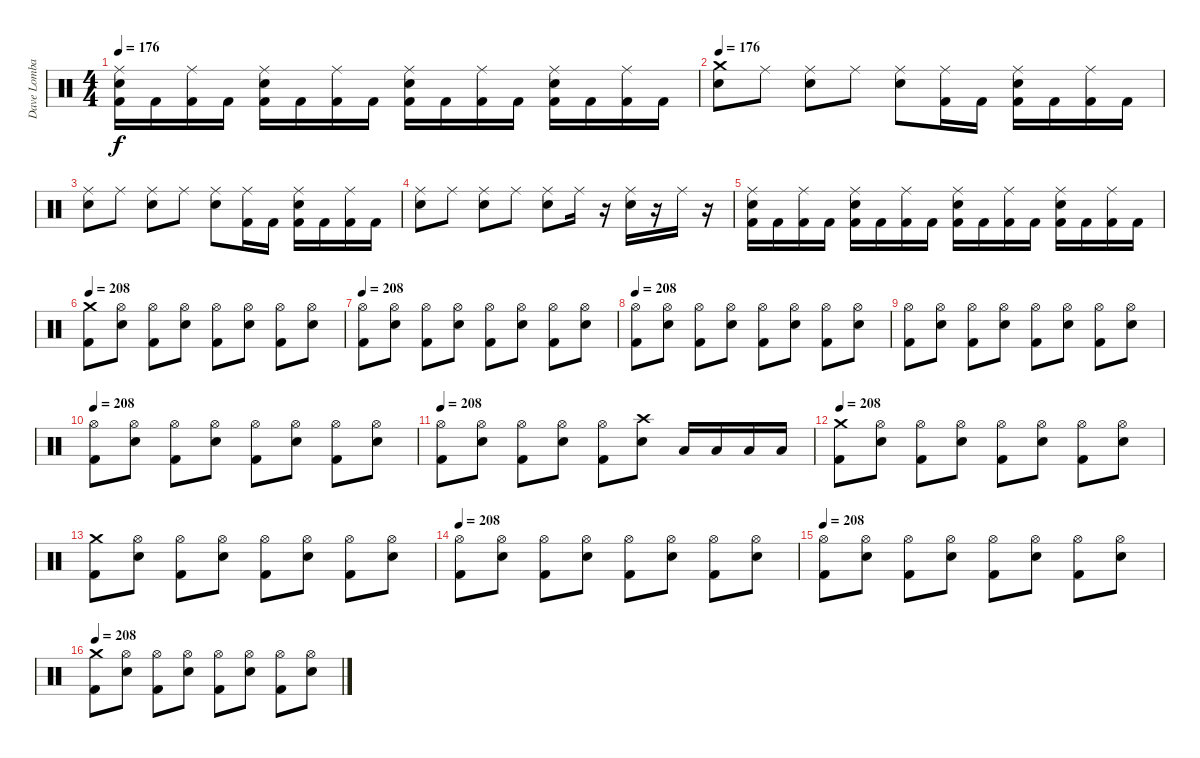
\track ("Dave Lombardo" "Dave Lomba") {instrument percussion}
\staff {score}
\articulation defaults
\ts (4 4)
\tempo 176
\clef neutral
\ks c
("Kick (hit) 2" "Electric Snare (hit)" "Ride (middle)").16{dy f} "Kick (hit) 2".16 ("Kick (hit) 2" "Ride (middle)").16 "Kick (hit) 2".16 ("Kick (hit) 2" "Electric Snare (hit)" "Ride (middle)").16 "Kick (hit) 2".16 ("Kick (hit) 2" "Ride (middle)").16 "Kick (hit) 2".16 ("Kick (hit) 2" "Electric Snare (hit)" "Ride (middle)").16 "Kick (hit) 2".16 ("Kick (hit) 2" "Ride (middle)").16 "Kick (hit) 2".16 ("Kick (hit) 2" "Electric Snare (hit)" "Ride (middle)").16 "Kick (hit) 2".16 ("Kick (hit) 2" "Ride (middle)").16 "Kick (hit) 2".16 |
\tempo 176
("Electric Snare (hit)" "Crash medium (hit)").8 "Ride (middle)".8 ("Electric Snare (hit)" "Ride (middle)").8 "Ride (middle)".8 ("Electric Snare (hit)" "Ride (middle)").8 ("Kick (hit) 2" "Ride (middle)").16 "Kick (hit) 2".16 ("Kick (hit) 2" "Electric Snare (hit)" "Ride (middle)").16 "Kick (hit) 2".16 ("Kick (hit) 2" "Ride (middle)").16 "Kick (hit) 2".16 |
("Electric Snare (hit)" "Ride (middle)").8 "Ride (middle)".8 ("Electric Snare (hit)" "Ride (middle)").8 "Ride (middle)".8 ("Electric Snare (hit)" "Ride (middle)").8 ("Kick (hit) 2" "Ride (middle)").16 "Kick (hit) 2".16 ("Kick (hit) 2" "Electric Snare (hit)" "Ride (middle)").16 "Kick (hit) 2".16 ("Kick (hit) 2" "Ride (middle)").16 "Kick (hit) 2".16 |
("Electric Snare (hit)" "Ride (middle)").8 "Ride (middle)".8 ("Electric Snare (hit)" "Ride (middle)").8 "Ride (middle)".8 ("Electric Snare (hit)" "Ride (middle)").8 "Ride (middle)".16 r.16 ("Electric Snare (hit)" "Ride (middle)").16 r.16 "Ride (middle)".16 r.16 |
("Kick (hit) 2" "Electric Snare (hit)" "Ride (middle)").16 "Kick (hit) 2".16 ("Kick (hit) 2" "Ride (middle)").16 "Kick (hit) 2".16 ("Kick (hit) 2" "Electric Snare (hit)" "Ride (middle)").16 "Kick (hit) 2".16 ("Kick (hit) 2" "Ride (middle)").16 "Kick (hit) 2".16 ("Kick (hit) 2" "Electric Snare (hit)" "Ride (middle)").16 "Kick (hit) 2".16 ("Kick (hit) 2" "Ride (middle)").16 "Kick (hit) 2".16 ("Kick (hit) 2" "Electric Snare (hit)" "Ride (middle)").16 "Kick (hit) 2".16 ("Kick (hit) 2" "Ride (middle)").16 "Kick (hit) 2".16 |
\tempo 208
("Crash medium (hit)" "Kick (hit) 2").8 ("Electric Snare (hit)" "Hi-Hat (open)").8 ("Kick (hit) 2" "Hi-Hat (open)").8 ("Electric Snare (hit)" "Hi-Hat (open)").8 ("Kick (hit) 2" "Hi-Hat (open)").8 ("Electric Snare (hit)" "Hi-Hat (open)").8 ("Kick (hit) 2" "Hi-Hat (open)").8 ("Electric Snare (hit)" "Hi-Hat (open)").8 |
\tempo 208
("Hi-Hat (open)" "Kick (hit) 2").8 ("Electric Snare (hit)" "Hi-Hat (open)").8 ("Kick (hit) 2" "Hi-Hat (open)").8 ("Electric Snare (hit)" "Hi-Hat (open)").8 ("Kick (hit) 2" "Hi-Hat (open)").8 ("Electric Snare (hit)" "Hi-Hat (open)").8 ("Kick (hit) 2" "Hi-Hat (open)").8 ("Electric Snare (hit)" "Hi-Hat (open)").8 |
\tempo 208
("Hi-Hat (open)" "Kick (hit) 2").8 ("Electric Snare (hit)" "Hi-Hat (open)").8 ("Kick (hit) 2" "Hi-Hat (open)").8 ("Electric Snare (hit)" "Hi-Hat (open)").8 ("Kick (hit) 2" "Hi-Hat (open)").8 ("Electric Snare (hit)" "Hi-Hat (open)").8 ("Kick (hit) 2" "Hi-Hat (open)").8 ("Electric Snare (hit)" "Hi-Hat (open)").8 |
("Hi-Hat (open)" "Kick (hit) 2").8 ("Electric Snare (hit)" "Hi-Hat (open)").8 ("Kick (hit) 2" "Hi-Hat (open)").8 ("Electric Snare (hit)" "Hi-Hat (open)").8 ("Kick (hit) 2" "Hi-Hat (open)").8 ("Electric Snare (hit)" "Hi-Hat (open)").8 ("Kick (hit) 2" "Hi-Hat (open)").8 ("Electric Snare (hit)" "Hi-Hat (open)").8 |
\tempo 208
("Hi-Hat (open)" "Kick (hit) 2").8 ("Electric Snare (hit)" "Hi-Hat (open)").8 ("Kick (hit) 2" "Hi-Hat (open)").8 ("Electric Snare (hit)" "Hi-Hat (open)").8 ("Kick (hit) 2" "Hi-Hat (open)").8 ("Electric Snare (hit)" "Hi-Hat (open)").8 ("Kick (hit) 2" "Hi-Hat (open)").8 ("Electric Snare (hit)" "Hi-Hat (open)").8 |
\tempo 208
("Hi-Hat (open)" "Kick (hit) 2").8 ("Electric Snare (hit)" "Hi-Hat (open)").8 ("Kick (hit) 2" "Hi-Hat (open)").8 ("Electric Snare (hit)" "Hi-Hat (open)").8 ("Kick (hit) 2" "Hi-Hat (open)").8 ("Electric Snare (hit)" "Crash high (hit)").8 "Low Tom (hit)".16 "Low Tom (hit)".16 "Low Tom (hit)".16 "Low Tom (hit)".16 |
\tempo 208
("Crash medium (hit)" "Kick (hit) 2").8 ("Electric Snare (hit)" "Hi-Hat (open)").8 ("Kick (hit) 2" "Hi-Hat (open)").8 ("Electric Snare (hit)" "Hi-Hat (open)").8 ("Kick (hit) 2" "Hi-Hat (open)").8 ("Electric Snare (hit)" "Hi-Hat (open)").8 ("Kick (hit) 2" "Hi-Hat (open)").8 ("Electric Snare (hit)" "Hi-Hat (open)").8 |
("Crash medium (hit)" "Kick (hit) 2").8 ("Electric Snare (hit)" "Hi-Hat (open)").8 ("Kick (hit) 2" "Hi-Hat (open)").8 ("Electric Snare (hit)" "Hi-Hat (open)").8 ("Kick (hit) 2" "Hi-Hat (open)").8 ("Electric Snare (hit)" "Hi-Hat (open)").8 ("Kick (hit) 2" "Hi-Hat (open)").8 ("Electric Snare (hit)" "Hi-Hat (open)").8 |
\tempo 208
("Hi-Hat (open)" "Kick (hit) 2").8 ("Electric Snare (hit)" "Hi-Hat (open)").8 ("Kick (hit) 2" "Hi-Hat (open)").8 ("Electric Snare (hit)" "Hi-Hat (open)").8 ("Kick (hit) 2" "Hi-Hat (open)").8 ("Electric Snare (hit)" "Hi-Hat (open)").8 ("Kick (hit) 2" "Hi-Hat (open)").8 ("Electric Snare (hit)" "Hi-Hat (open)").8 |
\tempo 208
("Hi-Hat (open)" "Kick (hit) 2").8 ("Electric Snare (hit)" "Hi-Hat (open)").8 ("Kick (hit) 2" "Hi-Hat (open)").8 ("Electric Snare (hit)" "Hi-Hat (open)").8 ("Kick (hit) 2" "Hi-Hat (open)").8 ("Electric Snare (hit)" "Hi-Hat (open)").8 ("Kick (hit) 2" "Hi-Hat (open)").8 ("Electric Snare (hit)" "Hi-Hat (open)").8 |
\tempo 208
("Crash medium (hit)" "Kick (hit) 2").8 ("Electric Snare (hit)" "Hi-Hat (open)").8 ("Kick (hit) 2" "Hi-Hat (open)").8 ("Electric Snare (hit)" "Hi-Hat (open)").8 ("Kick (hit) 2" "Hi-Hat (open)").8 ("Electric Snare (hit)" "Hi-Hat (open)").8 ("Kick (hit) 2" "Hi-Hat (open)").8 ("Electric Snare (hit)" "Hi-Hat (open)").8
